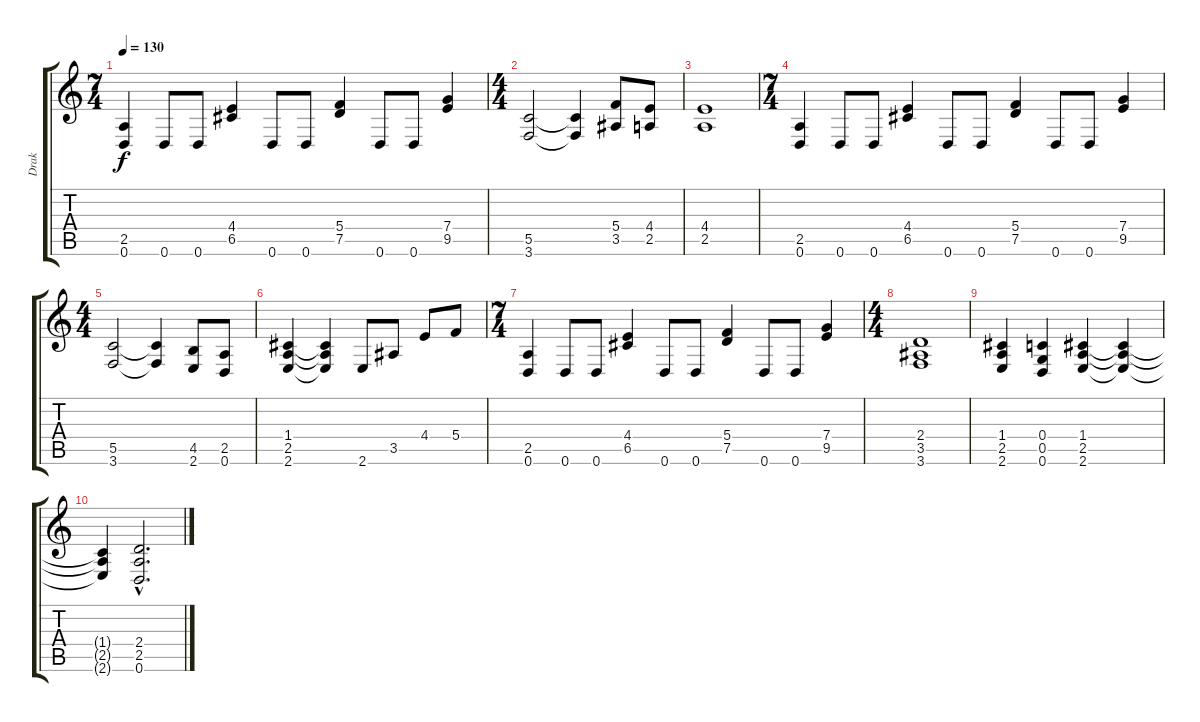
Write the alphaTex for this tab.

\track ("Drak" "Drak") {instrument distortionguitar}
\staff {score tabs}
\tuning (D4 A3 F3 C3 G2 D2) {hide}
\ts (7 4)
\tempo 130
\clef g2
\ks c
(2.5 0.6).4{txt " " dy f} 0.6.8 0.6.8 (4.4 6.5).4 0.6.8 0.6.8 (5.4 7.5).4 0.6.8 0.6.8 (7.4 9.5).4 |
\ts (4 4)
(5.5 3.6).2 (5.5{t} 3.6{t}).4 (5.4 3.5).8 (4.4 2.5).8 |
(4.4 2.5).1 |
\ts (7 4)
(2.5 0.6).4{txt " "} 0.6.8 0.6.8 (4.4 6.5).4 0.6.8 0.6.8 (5.4 7.5).4 0.6.8 0.6.8 (7.4 9.5).4 |
\ts (4 4)
(5.5 3.6).2 (5.5{t} 3.6{t}).4 (4.5 2.6).8 (2.5 0.6).8 |
(1.4 2.5 2.6).4 (1.4{t} 2.5{t} 2.6{t}).4 2.6.8 3.5.8 4.4.8 5.4.8 |
\ts (7 4)
(2.5 0.6).4{txt " "} 0.6.8 0.6.8 (4.4 6.5).4 0.6.8 0.6.8 (5.4 7.5).4 0.6.8 0.6.8 (7.4 9.5).4 |
\ts (4 4)
(2.4 3.5 3.6).1 |
(1.4 2.5 2.6).4 (0.4 0.5 0.6).4 (1.4 2.5 2.6).4 (1.4{t} 2.5{t} 2.6{t}).4 |
(1.4{t} 2.5{t} 2.6{t}).4 (2.4{hac} 2.5{hac} 0.6{hac}).2{d}
